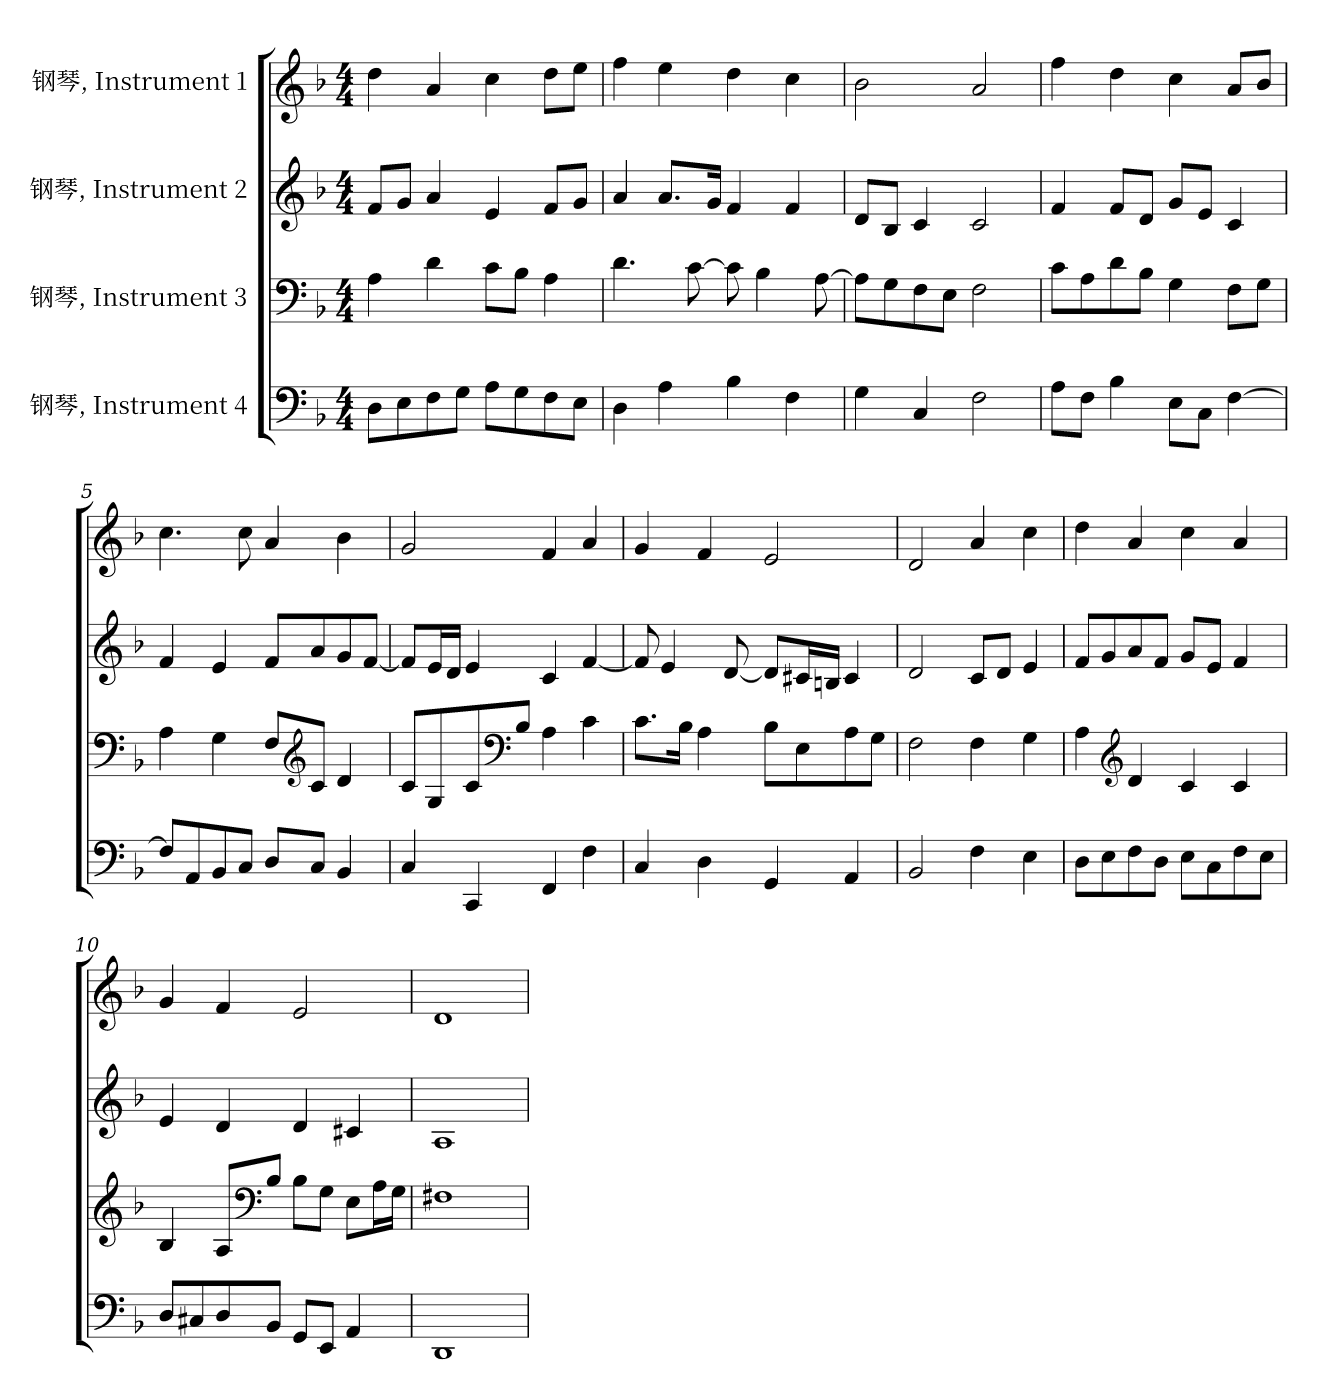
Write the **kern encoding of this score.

**kern	**kern	**kern	**kern
*part4	*part3	*part2	*part1
*staff4	*staff3	*staff2	*staff1
*I"钢琴, Instrument 4	*I"钢琴, Instrument 3	*I"钢琴, Instrument 2	*I"钢琴, Instrument 1
*clefF4	*clefF4	*clefG2	*clefG2
*k[b-]	*k[b-]	*k[b-]	*k[b-]
*M4/4	*M4/4	*M4/4	*M4/4
*MM96	*MM96	*MM96	*MM96
=1	=1	=1	=1
8D\L	4A\	8f/L	4dd\
8E\	.	8g/J	.
8F\	4d\	4a/	4a/
8G\J	.	.	.
8A\L	8c\L	4e/	4cc\
8G\	8B-\J	.	.
8F\	4A\	8f/L	8dd\L
8E\J	.	8g/J	8ee\J
=2	=2	=2	=2
4D\	4.d\	4a/	4ff\
4A\	.	8.a/L	4ee\
.	[8c\	.	.
.	.	16g/Jk	.
4B-\	8c\]	4f/	4dd\
.	4B-\	.	.
4F\	.	4f/	4cc\
.	[8A\	.	.
=3	=3	=3	=3
4G\	8A\L]	8d/L	2b-\
.	8G\	8B-/J	.
4C/	8F\	4c/	.
.	8E\J	.	.
2F\	2F\	2c/	2a/
=4	=4	=4	=4
8A\L	8c\L	4f/	4ff\
8F\J	8A\	.	.
4B-\	8d\	8f/L	4dd\
.	8B-\J	8d/J	.
8E\L	4G\	8g/L	4cc\
8C\J	.	8e/J	.
[4F\	8F\L	4c/	8a/L
.	8G\J	.	8b-/J
!!LO:LB:g=z
=5	=5	=5	=5
8F/L]	4A\	4f/	4.cc\
8AA/	.	.	.
8BB-/	4G\	4e/	.
8C/J	.	.	8cc\
8D/L	8F/L	8f/L	4a/
*	*clefG2	*	*
8C/J	8c/J	8a/	.
4BB-/	4d/	8g/	4b-\
.	.	[8f/J	.
=6	=6	=6	=6
4C/	8c/L	8f/L]	2g/
.	8G/	16e/L	.
.	.	16d/JJ	.
4CC/	8c/	4e/	.
*	*clefF4	*	*
.	8B-/J	.	.
4FF/	4A\	4c/	4f/
4F\	4c\	[4f/	4a/
=7	=7	=7	=7
4C/	8.c\L	8f/]	4g/
.	.	4e/	.
.	16B-\Jk	.	.
4D\	4A\	.	4f/
.	.	[8d/	.
4GG/	8B-\L	8d/L]	2e/
.	8E\	16c#X/L	.
.	.	16Bn/JJ	.
4AA/	8A\	4c#/	.
.	8G\J	.	.
=8	=8	=8	=8
2BB-/	2F\	2d/	2d/
4F\	4F\	8c/L	4a/
.	.	8d/J	.
4E\	4G\	4e/	4cc\
!!LO:LB:g=z
=9	=9	=9	=9
8D\L	4A\	8f/L	4dd\
8E\	.	8g/	.
*	*clefG2	*	*
8F\	4d/	8a/	4a/
8D\J	.	8f/J	.
8E\L	4c/	8g/L	4cc\
8C\	.	8e/J	.
8F\	4c/	4f/	4a/
8E\J	.	.	.
=10	=10	=10	=10
8D/L	4B-/	4e/	4g/
8C#X/	.	.	.
8D/	8A/L	4d/	4f/
*	*clefF4	*	*
8BB-/J	8B-/J	.	.
8GG/L	8B-\L	4d/	2e/
8EE/J	8G\J	.	.
4AA/	8E\L	4c#X/	.
.	16A\L	.	.
.	16G\JJ	.	.
=11	=11	=11	=11
1DD	1F#X	1A	1d
=	=	=	=
*-	*-	*-	*-
